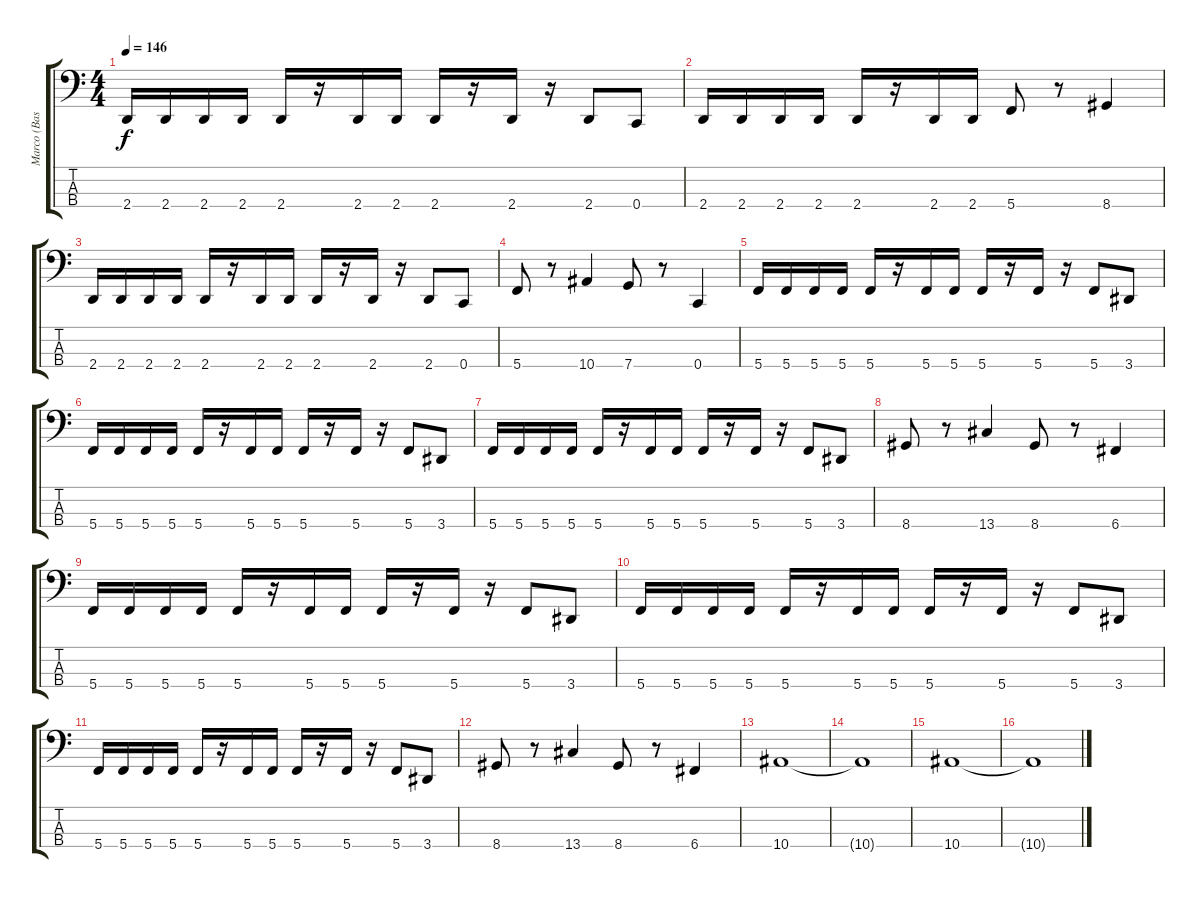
\track ("Marco (Bass Guitar)" "Marco (Bas") {instrument electricbassfinger}
\staff {score tabs}
\tuning (F2 C2 G1 C1) {hide}
\ts (4 4)
\tempo 146
\clef f4
\ks c
2.4.16{dy f} 2.4.16 2.4.16 2.4.16 2.4.16 r.16 2.4.16 2.4.16 2.4.16 r.16 2.4.16 r.16 2.4.8 0.4.8 |
2.4.16 2.4.16 2.4.16 2.4.16 2.4.16 r.16 2.4.16 2.4.16 5.4.8 r.8 8.4.4 |
2.4.16 2.4.16 2.4.16 2.4.16 2.4.16 r.16 2.4.16 2.4.16 2.4.16 r.16 2.4.16 r.16 2.4.8 0.4.8 |
5.4.8 r.8 10.4.4 7.4.8 r.8 0.4.4 |
5.4.16 5.4.16 5.4.16 5.4.16 5.4.16 r.16 5.4.16 5.4.16 5.4.16 r.16 5.4.16 r.16 5.4.8 3.4.8 |
5.4.16 5.4.16 5.4.16 5.4.16 5.4.16 r.16 5.4.16 5.4.16 5.4.16 r.16 5.4.16 r.16 5.4.8 3.4.8 |
5.4.16 5.4.16 5.4.16 5.4.16 5.4.16 r.16 5.4.16 5.4.16 5.4.16 r.16 5.4.16 r.16 5.4.8 3.4.8 |
8.4.8 r.8 13.4.4 8.4.8 r.8 6.4.4 |
5.4.16 5.4.16 5.4.16 5.4.16 5.4.16 r.16 5.4.16 5.4.16 5.4.16 r.16 5.4.16 r.16 5.4.8 3.4.8 |
5.4.16 5.4.16 5.4.16 5.4.16 5.4.16 r.16 5.4.16 5.4.16 5.4.16 r.16 5.4.16 r.16 5.4.8 3.4.8 |
5.4.16 5.4.16 5.4.16 5.4.16 5.4.16 r.16 5.4.16 5.4.16 5.4.16 r.16 5.4.16 r.16 5.4.8 3.4.8 |
8.4.8 r.8 13.4.4 8.4.8 r.8 6.4.4 |
10.4.1 |
10.4{t}.1 |
10.4.1 |
10.4{t}.1
